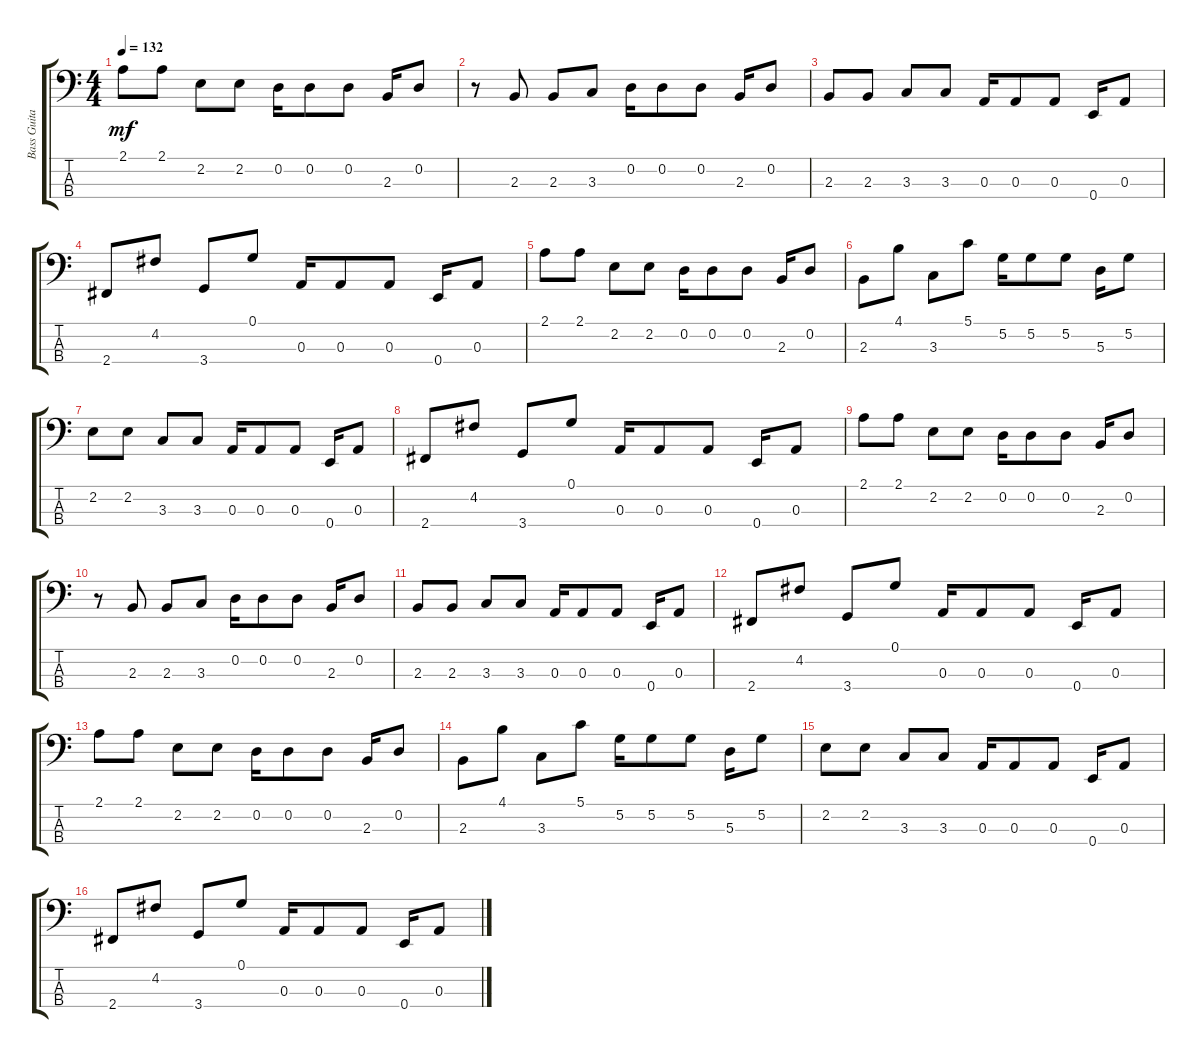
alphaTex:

\track ("Bass Guitar" "Bass Guita") {instrument electricbassfinger}
\staff {score tabs}
\tuning (G2 D2 A1 E1) {hide}
\ts (4 4)
\tempo 132
\clef f4
\ks c
2.1.8{dy mf} 2.1.8 2.2.8 2.2.8 0.2.16 0.2.8 0.2.8 2.3.16 0.2.8 |
r.8 2.3.8 2.3.8 3.3.8 0.2.16 0.2.8 0.2.8 2.3.16 0.2.8 |
2.3.8 2.3.8 3.3.8 3.3.8 0.3.16 0.3.8 0.3.8 0.4.16 0.3.8 |
2.4.8 4.2.8 3.4.8 0.1.8 0.3.16 0.3.8 0.3.8 0.4.16 0.3.8 |
2.1.8 2.1.8 2.2.8 2.2.8 0.2.16 0.2.8 0.2.8 2.3.16 0.2.8 |
2.3.8 4.1.8 3.3.8 5.1.8 5.2.16 5.2.8 5.2.8 5.3.16 5.2.8 |
2.2.8 2.2.8 3.3.8 3.3.8 0.3.16 0.3.8 0.3.8 0.4.16 0.3.8 |
2.4.8 4.2.8 3.4.8 0.1.8 0.3.16 0.3.8 0.3.8 0.4.16 0.3.8 |
2.1.8 2.1.8 2.2.8 2.2.8 0.2.16 0.2.8 0.2.8 2.3.16 0.2.8 |
r.8 2.3.8 2.3.8 3.3.8 0.2.16 0.2.8 0.2.8 2.3.16 0.2.8 |
2.3.8 2.3.8 3.3.8 3.3.8 0.3.16 0.3.8 0.3.8 0.4.16 0.3.8 |
2.4.8 4.2.8 3.4.8 0.1.8 0.3.16 0.3.8 0.3.8 0.4.16 0.3.8 |
2.1.8 2.1.8 2.2.8 2.2.8 0.2.16 0.2.8 0.2.8 2.3.16 0.2.8 |
2.3.8 4.1.8 3.3.8 5.1.8 5.2.16 5.2.8 5.2.8 5.3.16 5.2.8 |
2.2.8 2.2.8 3.3.8 3.3.8 0.3.16 0.3.8 0.3.8 0.4.16 0.3.8 |
2.4.8 4.2.8 3.4.8 0.1.8 0.3.16 0.3.8 0.3.8 0.4.16 0.3.8
